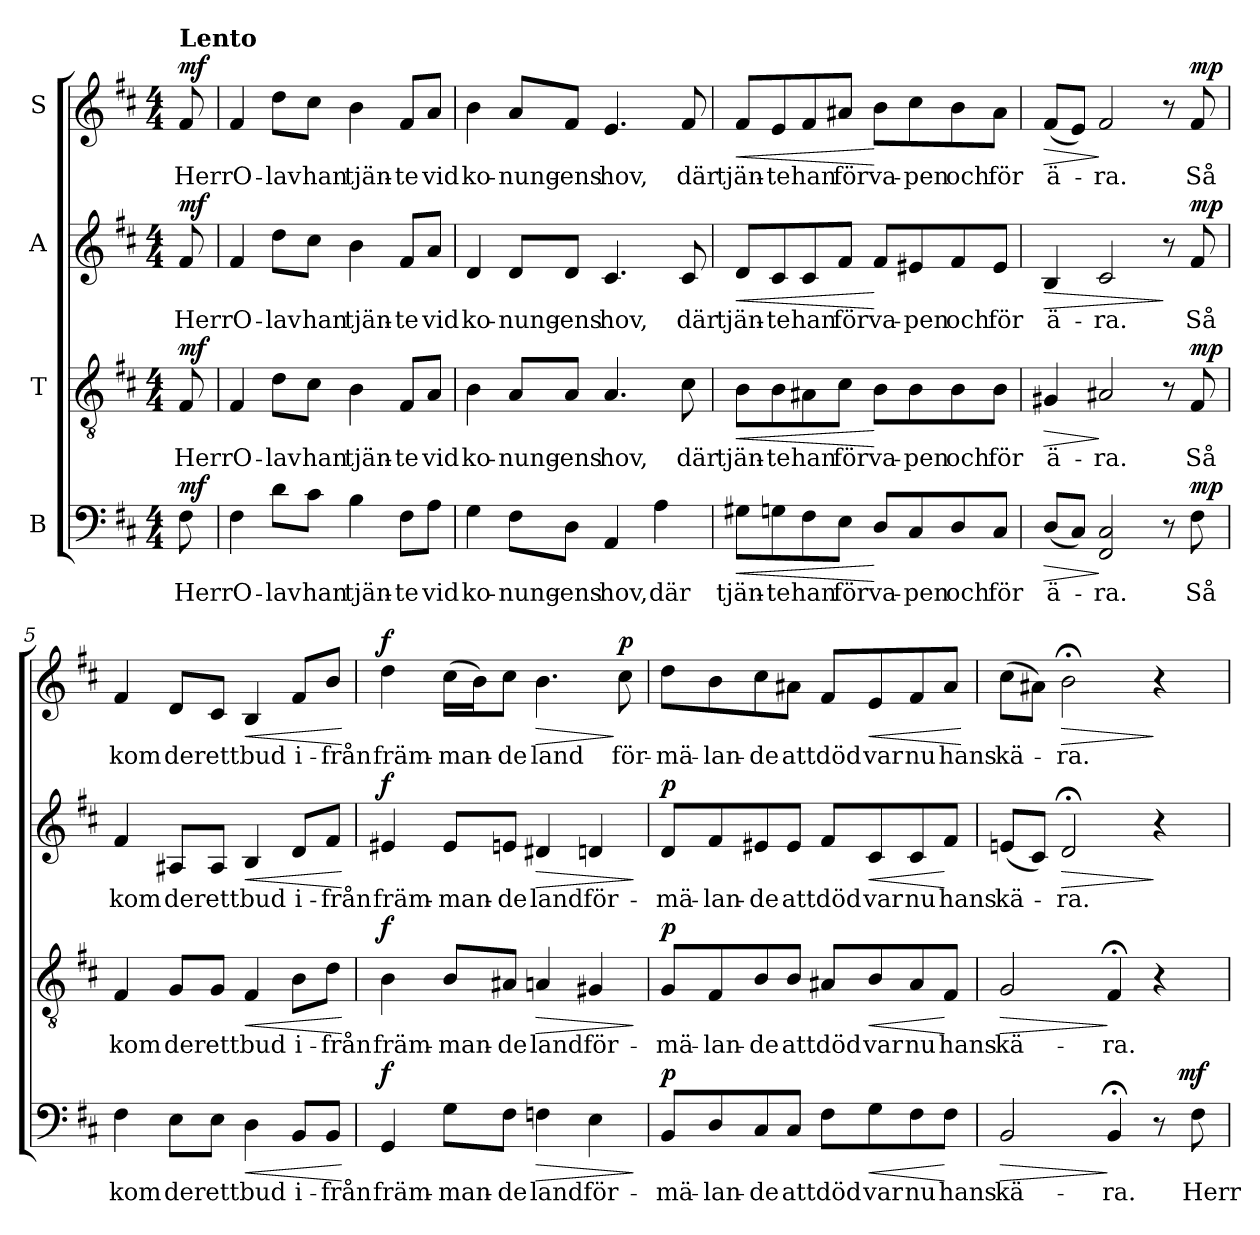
**kern	**text	**dynam	**kern	**text	**dynam	**kern	**text	**dynam	**kern	**text	**dynam
*part4	*part4	*part4	*part3	*part3	*part3	*part2	*part2	*part2	*part1	*part1	*part1
*staff4	*staff4	*staff4	*staff3	*staff3	*staff3	*staff2	*staff2	*staff2	*staff1	*staff1	*staff1
*I"B	*	*	*I"T	*	*	*I"A	*	*	*I"S	*	*
*clefF4	*	*	*clefGv2	*	*	*clefG2	*	*	*clefG2	*	*
*k[f#c#]	*	*	*k[f#c#]	*	*	*k[f#c#]	*	*	*k[f#c#]	*	*
*b:	*	*	*b:	*	*	*b:	*	*	*b:	*	*
*M4/4	*	*	*M4/4	*	*	*M4/4	*	*	*M4/4	*	*
=	=	=	=	=	=	=	=	=	=	=	=
!	!	!	!	!	!	!	!	!	!LO:TX:a:B:t=Lento	!	!
!	!LO:LY:b	!LO:DY:a	!	!LO:LY:b	!LO:DY:a	!	!LO:LY:b	!LO:DY:a	!	!LO:LY:b	!LO:DY:a
8F#\	Herr	mf	8F#/	Herr	mf	8f#/	Herr	mf	8f#/	Herr	mf
=1	=1	=1	=1	=1	=1	=1	=1	=1	=1	=1	=1
!	!LO:LY:b	!	!	!LO:LY:b	!	!	!LO:LY:b	!	!	!LO:LY:b	!
4F#\	O-	.	4F#/	O-	.	4f#/	O-	.	4f#/	O-	.
!	!LO:LY:b	!	!	!LO:LY:b	!	!	!LO:LY:b	!	!	!LO:LY:b	!
8d\L	-lav	.	8d\L	-lav	.	8dd\L	-lav	.	8dd\L	-lav	.
!	!LO:LY:b	!	!	!LO:LY:b	!	!	!LO:LY:b	!	!	!LO:LY:b	!
8c#\J	han	.	8c#\J	han	.	8cc#\J	han	.	8cc#\J	han	.
!	!LO:LY:b	!	!	!LO:LY:b	!	!	!LO:LY:b	!	!	!LO:LY:b	!
4B\	tjän-	.	4B\	tjän-	.	4b\	tjän-	.	4b\	tjän-	.
!	!LO:LY:b	!	!	!LO:LY:b	!	!	!LO:LY:b	!	!	!LO:LY:b	!
8F#\L	-te	.	8F#/L	-te	.	8f#/L	-te	.	8f#/L	-te	.
!	!LO:LY:b	!	!	!LO:LY:b	!	!	!LO:LY:b	!	!	!LO:LY:b	!
8A\J	vid	.	8A/J	vid	.	8a/J	vid	.	8a/J	vid	.
=2	=2	=2	=2	=2	=2	=2	=2	=2	=2	=2	=2
!	!LO:LY:b	!	!	!LO:LY:b	!	!	!LO:LY:b	!	!	!LO:LY:b	!
4G\	ko-	.	4B\	ko-	.	4d/	ko-	.	4b\	ko-	.
!	!LO:LY:b	!	!	!LO:LY:b	!	!	!LO:LY:b	!	!	!LO:LY:b	!
8F#\L	-nung-	.	8A/L	-nung-	.	8d/L	-nung-	.	8a/L	-nung-	.
!	!LO:LY:b	!	!	!LO:LY:b	!	!	!LO:LY:b	!	!	!LO:LY:b	!
8D\J	-ens	.	8A/J	-ens	.	8d/J	-ens	.	8f#/J	-ens	.
!	!LO:LY:b	!	!	!LO:LY:b	!	!	!LO:LY:b	!	!	!LO:LY:b	!
4AA/	hov,	.	4.A/	hov,	.	4.c#/	hov,	.	4.e/	hov,	.
!	!LO:LY:b	!	!	!	!	!	!	!	!	!	!
4A\	där	.	.	.	.	.	.	.	.	.	.
!	!	!	!	!LO:LY:b	!	!	!LO:LY:b	!	!	!LO:LY:b	!
.	.	.	8c#\	där	.	8c#/	där	.	8f#/	där	.
=3	=3	=3	=3	=3	=3	=3	=3	=3	=3	=3	=3
!	!LO:LY:b	!LO:HP:b	!	!LO:LY:b	!LO:HP:b	!	!LO:LY:b	!LO:HP:b	!	!LO:LY:b	!LO:HP:b
8G#X\L	tjän-	<	8B\L	tjän-	<	8d/L	tjän-	<	8f#/L	tjän-	<
!	!LO:LY:b	!	!	!LO:LY:b	!	!	!LO:LY:b	!	!	!LO:LY:b	!
8Gn\	-te	.	8B\	-te	.	8c#/	-te	.	8e/	-te	.
!	!LO:LY:b	!	!	!LO:LY:b	!	!	!LO:LY:b	!	!	!LO:LY:b	!
8F#\	han	.	8A#X\	han	.	8c#/	han	.	8f#/	han	.
!	!LO:LY:b	!	!	!LO:LY:b	!	!	!LO:LY:b	!	!	!LO:LY:b	!
8E\J	för	.	8c#\J	för	.	8f#/J	för	.	8a#X/J	för	.
!	!LO:LY:b	!	!	!LO:LY:b	!	!	!LO:LY:b	!	!	!LO:LY:b	!
8D/L	va-	[	8B\L	va-	[	8f#/L	va-	[	8b\L	va-	[
!	!LO:LY:b	!	!	!LO:LY:b	!	!	!LO:LY:b	!	!	!LO:LY:b	!
8C#/	-pen	.	8B\	-pen	.	8e#X/	-pen	.	8cc#\	-pen	.
!	!LO:LY:b	!	!	!LO:LY:b	!	!	!LO:LY:b	!	!	!LO:LY:b	!
8D/	och	.	8B\	och	.	8f#/	och	.	8b\	och	.
!	!LO:LY:b	!	!	!LO:LY:b	!	!	!LO:LY:b	!	!	!LO:LY:b	!
8C#/J	för	.	8B\J	för	.	8e#/J	för	.	8a#\J	för	.
!!LO:LB:g=z
=4	=4	=4	=4	=4	=4	=4	=4	=4	=4	=4	=4
!	!LO:LY:b	!LO:HP:b	!	!LO:LY:b	!LO:HP:b	!	!LO:LY:b	!LO:HP:b	!	!LO:LY:b	!LO:HP:b
(<8D/L	ä-	>	4G#X/	ä-	>	4B/	ä-	>	(<8f#/L	ä-	>
8C#/J)	.	.	.	.	.	.	.	.	8e/J)	.	.
!	!LO:LY:b	!	!	!LO:LY:b	!	!	!LO:LY:b	!	!	!LO:LY:b	!
2FF#/ 2C#/	-ra.	]	2A#X/	-ra.	]	2c#/	-ra.	.	2f#/	-ra.	]
8r	.	.	8r	.	.	8r	.	]	8r	.	.
!	!LO:LY:b	!LO:DY:a	!	!LO:LY:b	!LO:DY:a	!	!LO:LY:b	!LO:DY:a	!	!LO:LY:b	!LO:DY:a
8F#\	Så	mp	8F#/	Så	mp	8f#/	Så	mp	8f#/	Så	mp
=5	=5	=5	=5	=5	=5	=5	=5	=5	=5	=5	=5
!	!LO:LY:b	!	!	!LO:LY:b	!	!	!LO:LY:b	!	!	!LO:LY:b	!
4F#\	kom	.	4F#/	kom	.	4f#/	kom	.	4f#/	kom	.
!	!LO:LY:b	!	!	!LO:LY:b	!	!	!LO:LY:b	!	!	!LO:LY:b	!
8E\L	der	.	8G/L	der	.	8A#X/L	der	.	8d/L	der	.
!	!LO:LY:b	!	!	!LO:LY:b	!	!	!LO:LY:b	!	!	!LO:LY:b	!
8E\J	ett	.	8G/J	ett	.	8A#/J	ett	.	8c#/J	ett	.
!	!LO:LY:b	!LO:HP:b	!	!LO:LY:b	!LO:HP:b	!	!LO:LY:b	!LO:HP:b	!	!LO:LY:b	!LO:HP:b
4D\	bud	<	4F#/	bud	<	4B/	bud	<	4B/	bud	<
!	!LO:LY:b	!	!	!LO:LY:b	!	!	!LO:LY:b	!	!	!LO:LY:b	!
8BB/L	i-	.	8B\L	i-	.	8d/L	i-	.	8f#/L	i-	.
!	!LO:LY:b	!	!	!LO:LY:b	!	!	!LO:LY:b	!	!	!LO:LY:b	!
8BB/J	-från	.	8d\J	-från	.	8f#/J	-från	.	8b/J	-från	.
.	.	[	.	.	[	.	.	[	.	.	[
=6	=6	=6	=6	=6	=6	=6	=6	=6	=6	=6	=6
!	!LO:LY:b	!LO:DY:a	!	!LO:LY:b	!LO:DY:a	!	!LO:LY:b	!LO:DY:a	!	!LO:LY:b	!LO:DY:a
4GG/	främ-	f	4B\	främ-	f	4e#X/	främ-	f	4dd\	främ-	f
!	!LO:LY:b	!	!	!LO:LY:b	!	!	!LO:LY:b	!	!	!LO:LY:b	!
8G\L	-man-	.	8B/L	-man-	.	8e#/L	-man-	.	(>16cc#\LL	-man-	.
.	.	.	.	.	.	.	.	.	16b\J)	.	.
!	!LO:LY:b	!	!	!LO:LY:b	!	!	!LO:LY:b	!	!	!LO:LY:b	!
8F#\J	-de	.	8A#X/J	-de	.	8en/J	-de	.	8cc#\J	-de	.
!	!LO:LY:b	!LO:HP:b	!	!LO:LY:b	!LO:HP:b	!	!LO:LY:b	!LO:HP:b	!	!LO:LY:b	!LO:HP:b
4Fn\	land	>	4An/	land	>	4d#X/	land	>	4.b\	land	>
!	!LO:LY:b	!	!	!LO:LY:b	!	!	!LO:LY:b	!	!	!	!
4E\	för-	.	4G#X/	för-	.	4dn/	för-	.	.	.	.
!	!	!	!	!	!	!	!	!	!	!LO:LY:b	!LO:DY:n=1:a
.	.	.	.	.	.	.	.	.	8cc#\	för-	] p
.	.	]	.	.	]	.	.	]	.	.	.
!!LO:PB:g=z
=7	=7	=7	=7	=7	=7	=7	=7	=7	=7	=7	=7
!	!LO:LY:b	!LO:DY:a	!	!LO:LY:b	!LO:DY:a	!	!LO:LY:b	!LO:DY:a	!	!LO:LY:b	!
8BB/L	-mä-	p	8G/L	-mä-	p	8d/L	-mä-	p	8dd\L	-mä-	.
!	!LO:LY:b	!	!	!LO:LY:b	!	!	!LO:LY:b	!	!	!LO:LY:b	!
8D/	-lan-	.	8F#/	-lan-	.	8f#/	-lan-	.	8b\	-lan-	.
!	!LO:LY:b	!	!	!LO:LY:b	!	!	!LO:LY:b	!	!	!LO:LY:b	!
8C#/	-de	.	8B/	-de	.	8e#X/	-de	.	8cc#\	-de	.
!	!LO:LY:b	!	!	!LO:LY:b	!	!	!LO:LY:b	!	!	!LO:LY:b	!
8C#/J	att	.	8B/J	att	.	8e#/J	att	.	8a#X\J	att	.
!	!LO:LY:b	!	!	!LO:LY:b	!	!	!LO:LY:b	!	!	!LO:LY:b	!
8F#\L	död	.	8A#X/L	död	.	8f#/L	död	.	8f#/L	död	.
!	!LO:LY:b	!LO:HP:b	!	!LO:LY:b	!LO:HP:b	!	!LO:LY:b	!LO:HP:b	!	!LO:LY:b	!LO:HP:b
8G\	var	<	8B/	var	<	8c#/	var	<	8e/	var	<
!	!LO:LY:b	!	!	!LO:LY:b	!	!	!LO:LY:b	!	!	!LO:LY:b	!
8F#\	nu	.	8A#/	nu	.	8c#/	nu	.	8f#/	nu	.
!	!LO:LY:b	!	!	!LO:LY:b	!	!	!LO:LY:b	!	!	!LO:LY:b	!
8F#\J	hans	[	8F#/J	hans	[	8f#/J	hans	[	8a#/J	hans	.
.	.	.	.	.	.	.	.	.	.	.	[
=8	=8	=8	=8	=8	=8	=8	=8	=8	=8	=8	=8
!	!LO:LY:b	!LO:HP:b	!	!LO:LY:b	!LO:HP:b	!	!LO:LY:b	!	!	!LO:LY:b	!
*^	*	*	*	*	*	*	*	*	*	*	*
2BB/	2ryy	kä-	>	2G/	kä-	>	(<8eni/L	kä-	.	(>8cc#\L	kä-	.
.	.	.	.	.	.	.	8c#/J)	.	.	8a#X\J)	.	.
!	!	!	!	!	!	!	!	!LO:LY:b	!LO:HP:b	!	!LO:LY:b	!LO:HP:b
.	.	.	.	.	.	.	2d;</	-ra.	>	2b;<\	-ra.	>
!	!	!LO:LY:b	!	!	!LO:LY:b	!	!	!	!	!	!	!
4BB;</	4ryy	-ra.	]	4F#;</	-ra.	]	.	.	.	.	.	.
8r	16.ryy	.	.	4r	.	.	4r	.	]	4r	.	]
!	!	!	!LO:DY:a	!	!	!	!	!	!	!	!	!
.	8ryy	.	mf	.	.	.	.	.	.	.	.	.
!	!	!LO:LY:b	!	!	!	!	!	!	!	!	!	!
8F#\	.	Herr	.	.	.	.	.	.	.	.	.	.
.	32ryy	.	.	.	.	.	.	.	.	.	.	.
*v	*v	*	*	*	*	*	*	*	*	*	*	*
=	=	=	=	=	=	=	=	=	=	=	=
*-	*-	*-	*-	*-	*-	*-	*-	*-	*-	*-	*-
